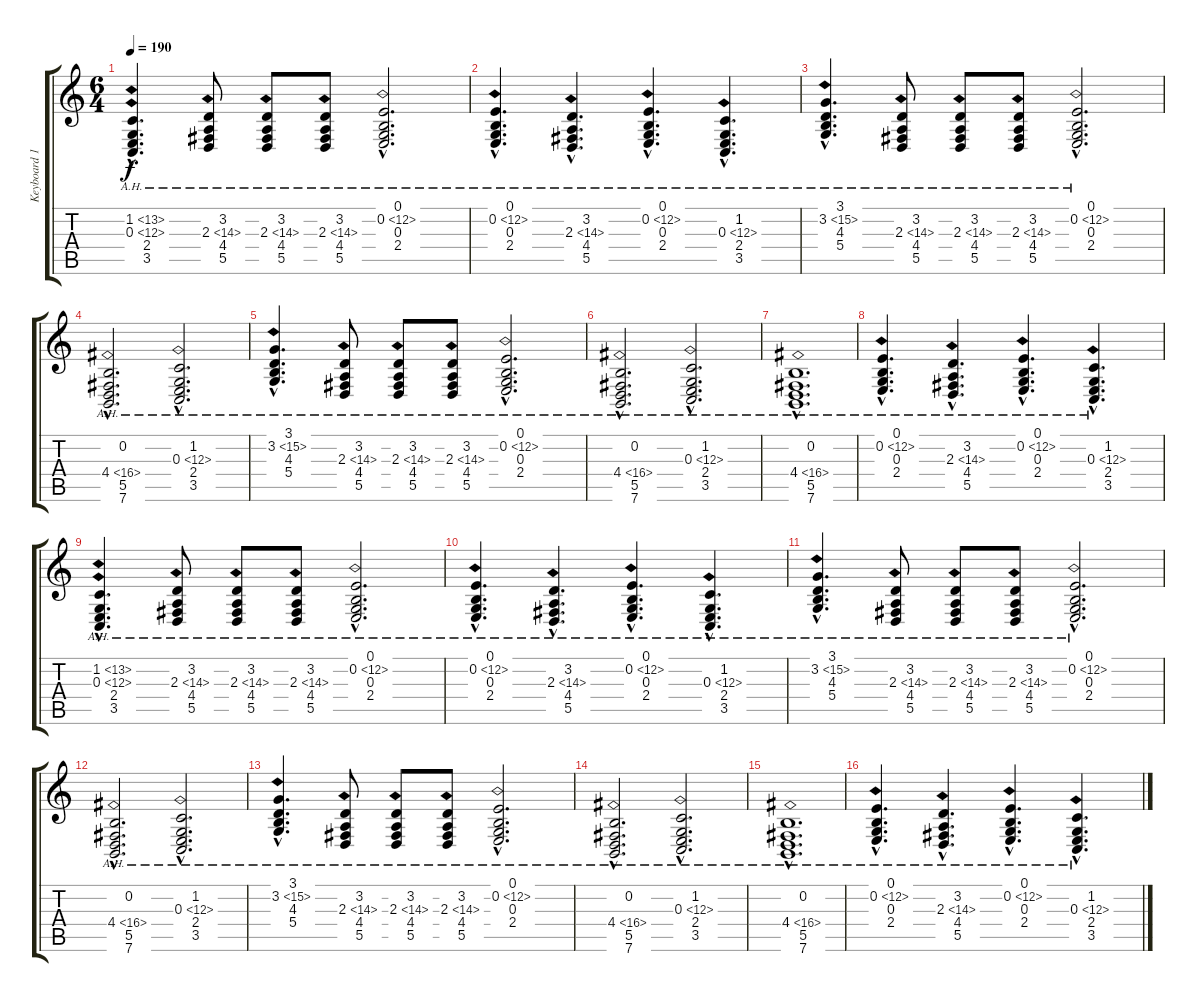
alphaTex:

\track ("Keyboard 1" "Keyboard 1") {instrument stringensemble1}
\staff {score tabs}
\tuning (E4 B3 G3 D3 A2 E2) {hide}
\ts (6 4)
\tempo 190
\clef g2
\ks c
(1.2{ah 12 hac} 0.3{ah 12 hac} 2.4{hac} 3.5{hac}).4{d dy f} (3.2 2.3{ah 12} 4.4 5.5).8 (3.2 2.3{ah 12} 4.4 5.5).8 (3.2 2.3{ah 12} 4.4 5.5).8 (0.1{hac} 0.2{ah 12 hac} 0.3{hac} 2.4{hac}).2{d} |
(0.1{hac} 0.2{ah 12 hac} 0.3{hac} 2.4{hac}).4{d} (3.2{hac} 2.3{ah 12 hac} 4.4{hac} 5.5{hac}).4{d} (0.1{hac} 0.2{ah 12 hac} 0.3{hac} 2.4{hac}).4{d} (1.2{hac} 0.3{ah 12 hac} 2.4{hac} 3.5{hac}).4{d} |
(3.1{hac} 3.2{ah 12 hac} 4.3{hac} 5.4{hac}).4{d} (3.2 2.3{ah 12} 4.4 5.5).8 (3.2 2.3{ah 12} 4.4 5.5).8 (3.2 2.3{ah 12} 4.4 5.5).8 (0.1{hac} 0.2{ah 12 hac} 0.3{hac} 2.4{hac}).2{d} |
(0.2{hac} 4.4{ah 12 hac} 5.5{hac} 7.6{hac}).2{d} (1.2{hac} 0.3{ah 12 hac} 2.4{hac} 3.5{hac}).2{d} |
(3.1{hac} 3.2{ah 12 hac} 4.3{hac} 5.4{hac}).4{d} (3.2 2.3{ah 12} 4.4 5.5).8 (3.2 2.3{ah 12} 4.4 5.5).8 (3.2 2.3{ah 12} 4.4 5.5).8 (0.1{hac} 0.2{ah 12 hac} 0.3{hac} 2.4{hac}).2{d} |
(0.2{hac} 4.4{ah 12 hac} 5.5{hac} 7.6{hac}).2{d} (1.2{hac} 0.3{ah 12 hac} 2.4{hac} 3.5{hac}).2{d} |
(0.2{hac} 4.4{ah 12 hac} 5.5{hac} 7.6{hac}).1{d} |
(0.1{hac} 0.2{ah 12 hac} 0.3{hac} 2.4{hac}).4{d} (3.2{hac} 2.3{ah 12 hac} 4.4{hac} 5.5{hac}).4{d} (0.1{hac} 0.2{ah 12 hac} 0.3{hac} 2.4{hac}).4{d} (1.2{hac} 0.3{ah 12 hac} 2.4{hac} 3.5{hac}).4{d} |
(1.2{ah 12 hac} 0.3{ah 12 hac} 2.4{hac} 3.5{hac}).4{d} (3.2 2.3{ah 12} 4.4 5.5).8 (3.2 2.3{ah 12} 4.4 5.5).8 (3.2 2.3{ah 12} 4.4 5.5).8 (0.1{hac} 0.2{ah 12 hac} 0.3{hac} 2.4{hac}).2{d} |
(0.1{hac} 0.2{ah 12 hac} 0.3{hac} 2.4{hac}).4{d} (3.2{hac} 2.3{ah 12 hac} 4.4{hac} 5.5{hac}).4{d} (0.1{hac} 0.2{ah 12 hac} 0.3{hac} 2.4{hac}).4{d} (1.2{hac} 0.3{ah 12 hac} 2.4{hac} 3.5{hac}).4{d} |
(3.1{hac} 3.2{ah 12 hac} 4.3{hac} 5.4{hac}).4{d} (3.2 2.3{ah 12} 4.4 5.5).8 (3.2 2.3{ah 12} 4.4 5.5).8 (3.2 2.3{ah 12} 4.4 5.5).8 (0.1{hac} 0.2{ah 12 hac} 0.3{hac} 2.4{hac}).2{d} |
(0.2{hac} 4.4{ah 12 hac} 5.5{hac} 7.6{hac}).2{d} (1.2{hac} 0.3{ah 12 hac} 2.4{hac} 3.5{hac}).2{d} |
(3.1{hac} 3.2{ah 12 hac} 4.3{hac} 5.4{hac}).4{d} (3.2 2.3{ah 12} 4.4 5.5).8 (3.2 2.3{ah 12} 4.4 5.5).8 (3.2 2.3{ah 12} 4.4 5.5).8 (0.1{hac} 0.2{ah 12 hac} 0.3{hac} 2.4{hac}).2{d} |
(0.2{hac} 4.4{ah 12 hac} 5.5{hac} 7.6{hac}).2{d} (1.2{hac} 0.3{ah 12 hac} 2.4{hac} 3.5{hac}).2{d} |
(0.2{hac} 4.4{ah 12 hac} 5.5{hac} 7.6{hac}).1{d} |
(0.1{hac} 0.2{ah 12 hac} 0.3{hac} 2.4{hac}).4{d} (3.2{hac} 2.3{ah 12 hac} 4.4{hac} 5.5{hac}).4{d} (0.1{hac} 0.2{ah 12 hac} 0.3{hac} 2.4{hac}).4{d} (1.2{hac} 0.3{ah 12 hac} 2.4{hac} 3.5{hac}).4{d}
